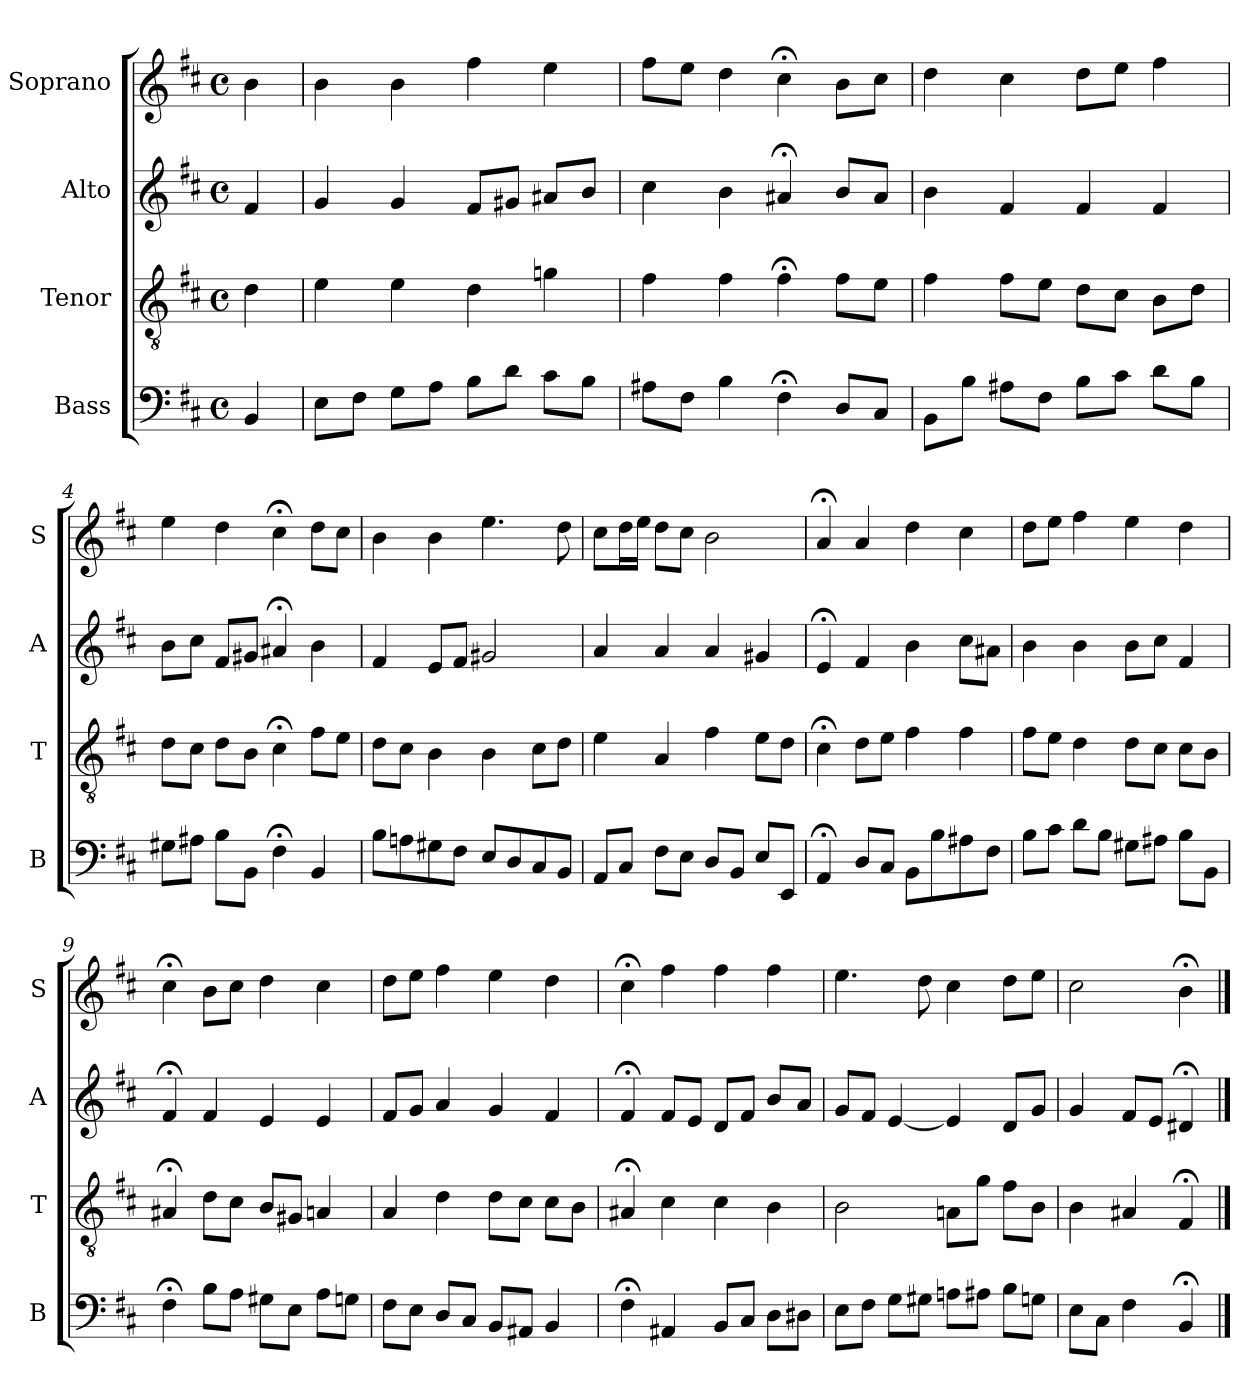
**kern	**kern	**kern	**kern
*part4	*part3	*part2	*part1
*staff4	*staff3	*staff2	*staff1
*I"Bass	*I"Tenor	*I"Alto	*I"Soprano
*I'B	*I'T	*I'A	*I'S
*clefF4	*clefGv2	*clefG2	*clefG2
*k[f#c#]	*k[f#c#]	*k[f#c#]	*k[f#c#]
*b:	*b:	*b:	*b:
*M4/4	*M4/4	*M4/4	*M4/4
*met(c)	*met(c)	*met(c)	*met(c)
*MM100	*MM100	*MM100	*MM100
=	=	=	=
4BB	4d	4f#	4b
=1	=1	=1	=1
8EL	4e	4g	4b
8F#J	.	.	.
8GL	4e	4g	4b
8AJ	.	.	.
8BL	4d	8f#L	4ff#
8dJ	.	8g#XJ	.
8c#L	4gn	8a#XL	4ee
8BJ	.	8bJ	.
=2	=2	=2	=2
8A#XL	4f#	4cc#	8ff#L
8F#J	.	.	8eeJ
4B	4f#	4b	4dd
4F#;<	4f#;<	4a#X;<	4cc#;<
8DL	8f#L	8bL	8bL
8C#J	8eJ	8a#J	8cc#J
=3	=3	=3	=3
8BBL	4f#	4b	4dd
8BJ	.	.	.
8A#XL	8f#L	4f#	4cc#
8F#J	8eJ	.	.
8BL	8dL	4f#	8ddL
8c#J	8c#J	.	8eeJ
8dL	8BL	4f#	4ff#
8BJ	8dJ	.	.
=4	=4	=4	=4
8G#XL	8dL	8bL	4ee
8A#XJ	8c#J	8cc#J	.
8BL	8dL	8f#L	4dd
8BBJ	8BJ	8g#XJ	.
4F#;<	4c#;<	4a#X;<	4cc#;<
4BB	8f#L	4b	8ddL
.	8eJ	.	8cc#J
=5	=5	=5	=5
8BL	8dL	4f#	4b
8An	8c#J	.	.
8G#X	4B	8eL	4b
8F#J	.	8f#J	.
8EL	4B	2g#X	4.ee
8D	.	.	.
8C#	8c#L	.	.
8BBJ	8dJ	.	8dd
=6	=6	=6	=6
8AAL	4e	4a	8cc#L
8C#J	.	.	16ddL
.	.	.	16eeJJ
8F#L	4A	4a	8ddL
8EJ	.	.	8cc#J
8DL	4f#	4a	2b
8BBJ	.	.	.
8EL	8eL	4g#X	.
8EEJ	8dJ	.	.
=7	=7	=7	=7
4AA;<	4c#;<	4e;<	4a;<
8DL	8dL	4f#	4a
8C#J	8eJ	.	.
8BBL	4f#	4b	4dd
8B	.	.	.
8A#X	4f#	8cc#L	4cc#
8F#J	.	8a#XJ	.
=8	=8	=8	=8
8BL	8f#L	4b	8ddL
8c#J	8eJ	.	8eeJ
8dL	4d	4b	4ff#
8BJ	.	.	.
8G#XL	8dL	8bL	4ee
8A#XJ	8c#J	8cc#J	.
8BL	8c#L	4f#	4dd
8BBJ	8BJ	.	.
=9	=9	=9	=9
4F#;<	4A#X;<	4f#;<	4cc#;<
8BL	8dL	4f#	8bL
8AJ	8c#J	.	8cc#J
8G#XL	8BL	4e	4dd
8EiJ	8G#XiJ	.	.
8AiL	4Ani	4e	4cc#
8GnJ	.	.	.
=10	=10	=10	=10
8F#L	4A	8f#L	8ddL
8EJ	.	8gJ	8eeJ
8DL	4d	4a	4ff#
8C#J	.	.	.
8BBL	8dL	4g	4ee
8AA#XJ	8c#J	.	.
4BB	8c#L	4f#	4dd
.	8BJ	.	.
=11	=11	=11	=11
4F#;<	4A#X;<	4f#;<	4cc#;<
4AA#X	4c#	8f#L	4ff#
.	.	8eJ	.
8BBL	4c#	8dL	4ff#
8C#J	.	8f#J	.
8DL	4B	8bL	4ff#
8D#XJ	.	8aJ	.
=12	=12	=12	=12
8EL	2B	8gL	4.ee
8F#J	.	8f#J	.
8GL	.	[4e	.
8G#XJ	.	.	8dd
8AnL	8AnL	4e]	4cc#
8A#XJ	8gJ	.	.
8BL	8f#L	8dL	8ddL
8GnJ	8BJ	8gJ	8eeJ
=13	=13	=13	=13
8EL	4B	4g	2cc#
8C#J	.	.	.
4F#	4A#X	8f#L	.
.	.	8eJ	.
4BB;<	4F#;<	4d#X;<	4b;<
==	==	==	==
*-	*-	*-	*-
